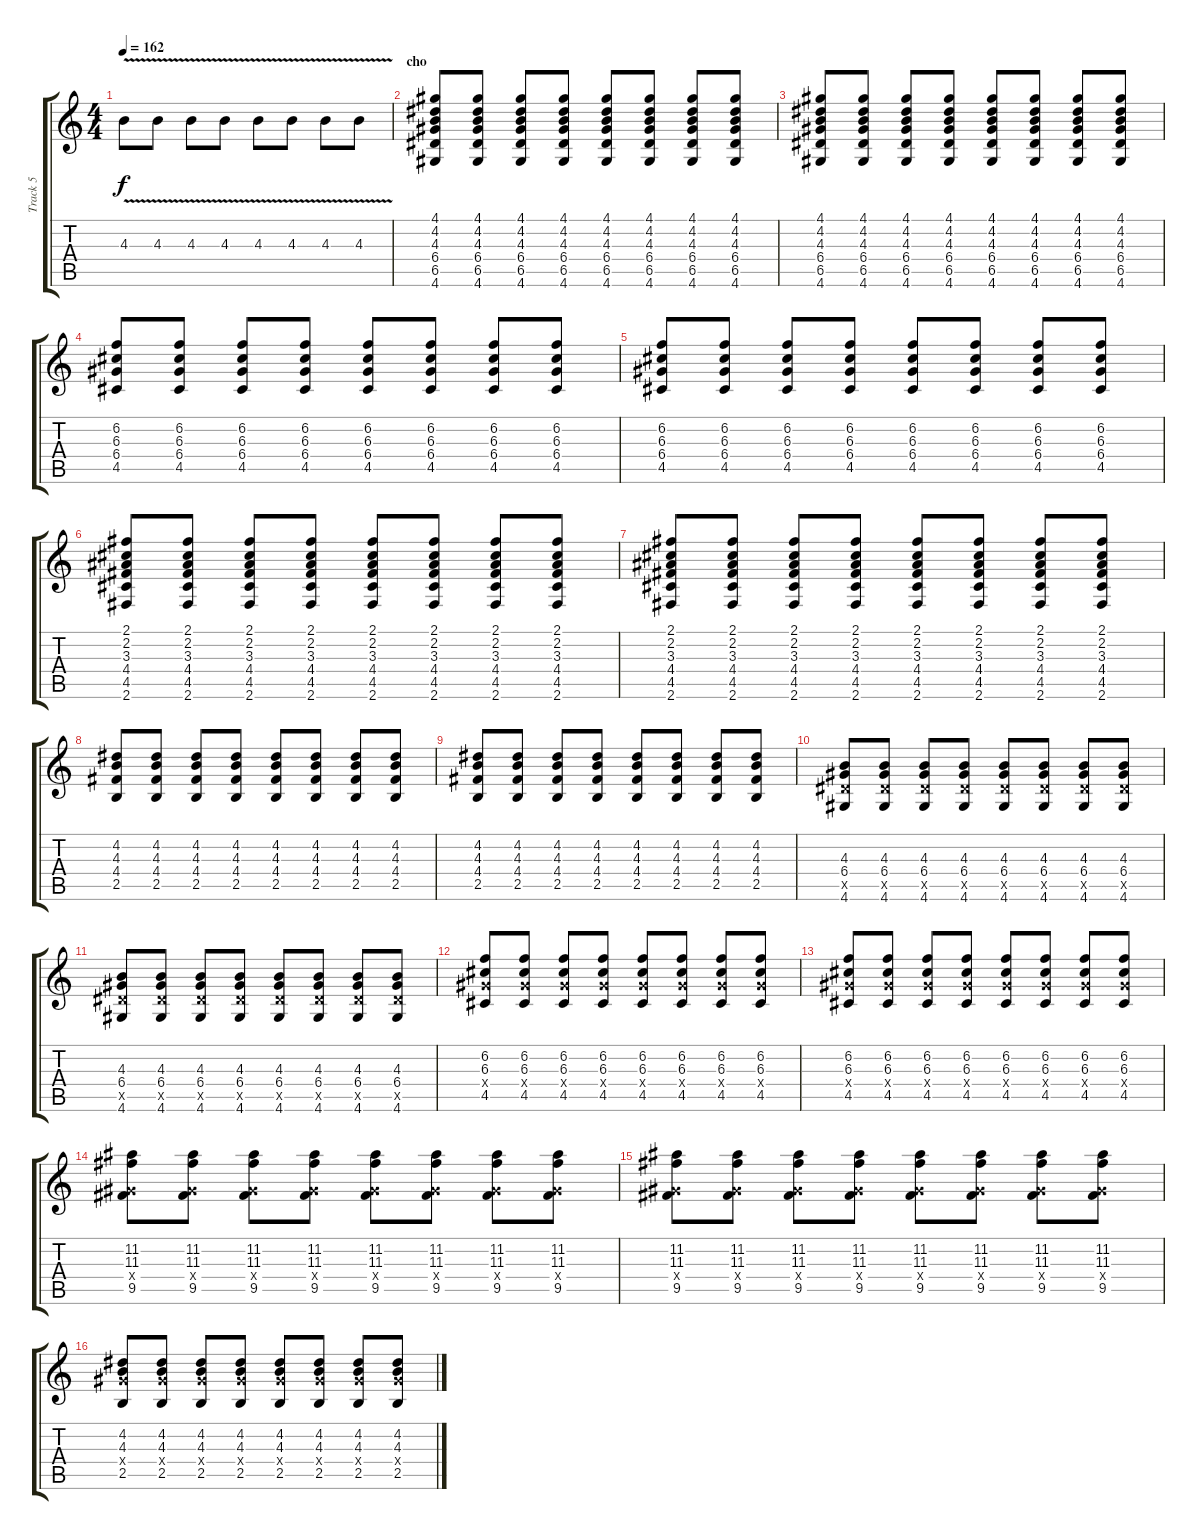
\track ("Track 5" "Track 5") {instrument distortionguitar}
\staff {score tabs}
\tuning (E4 B3 G3 D3 A2 E2) {hide}
\ts (4 4)
\tempo 162
\clef g2
\ks c
4.3{v}.8{dy f} 4.3{v}.8 4.3{v}.8 4.3{v}.8 4.3{v}.8 4.3{v}.8 4.3{v}.8 4.3{v}.8 |
\section ("" "cho")
(4.1 4.2 4.3 6.4 6.5 4.6).8 (4.1 4.2 4.3 6.4 6.5 4.6).8 (4.1 4.2 4.3 6.4 6.5 4.6).8 (4.1 4.2 4.3 6.4 6.5 4.6).8 (4.1 4.2 4.3 6.4 6.5 4.6).8 (4.1 4.2 4.3 6.4 6.5 4.6).8 (4.1 4.2 4.3 6.4 6.5 4.6).8 (4.1 4.2 4.3 6.4 6.5 4.6).8 |
(4.1 4.2 4.3 6.4 6.5 4.6).8 (4.1 4.2 4.3 6.4 6.5 4.6).8 (4.1 4.2 4.3 6.4 6.5 4.6).8 (4.1 4.2 4.3 6.4 6.5 4.6).8 (4.1 4.2 4.3 6.4 6.5 4.6).8 (4.1 4.2 4.3 6.4 6.5 4.6).8 (4.1 4.2 4.3 6.4 6.5 4.6).8 (4.1 4.2 4.3 6.4 6.5 4.6).8 |
(6.2 6.3 6.4 4.5).8 (6.2 6.3 6.4 4.5).8 (6.2 6.3 6.4 4.5).8 (6.2 6.3 6.4 4.5).8 (6.2 6.3 6.4 4.5).8 (6.2 6.3 6.4 4.5).8 (6.2 6.3 6.4 4.5).8 (6.2 6.3 6.4 4.5).8 |
(6.2 6.3 6.4 4.5).8 (6.2 6.3 6.4 4.5).8 (6.2 6.3 6.4 4.5).8 (6.2 6.3 6.4 4.5).8 (6.2 6.3 6.4 4.5).8 (6.2 6.3 6.4 4.5).8 (6.2 6.3 6.4 4.5).8 (6.2 6.3 6.4 4.5).8 |
(2.1 2.2 3.3 4.4 4.5 2.6).8 (2.1 2.2 3.3 4.4 4.5 2.6).8 (2.1 2.2 3.3 4.4 4.5 2.6).8 (2.1 2.2 3.3 4.4 4.5 2.6).8 (2.1 2.2 3.3 4.4 4.5 2.6).8 (2.1 2.2 3.3 4.4 4.5 2.6).8 (2.1 2.2 3.3 4.4 4.5 2.6).8 (2.1 2.2 3.3 4.4 4.5 2.6).8 |
(2.1 2.2 3.3 4.4 4.5 2.6).8 (2.1 2.2 3.3 4.4 4.5 2.6).8 (2.1 2.2 3.3 4.4 4.5 2.6).8 (2.1 2.2 3.3 4.4 4.5 2.6).8 (2.1 2.2 3.3 4.4 4.5 2.6).8 (2.1 2.2 3.3 4.4 4.5 2.6).8 (2.1 2.2 3.3 4.4 4.5 2.6).8 (2.1 2.2 3.3 4.4 4.5 2.6).8 |
(4.2 4.3 4.4 2.5).8 (4.2 4.3 4.4 2.5).8 (4.2 4.3 4.4 2.5).8 (4.2 4.3 4.4 2.5).8 (4.2 4.3 4.4 2.5).8 (4.2 4.3 4.4 2.5).8 (4.2 4.3 4.4 2.5).8 (4.2 4.3 4.4 2.5).8 |
(4.2 4.3 4.4 2.5).8 (4.2 4.3 4.4 2.5).8 (4.2 4.3 4.4 2.5).8 (4.2 4.3 4.4 2.5).8 (4.2 4.3 4.4 2.5).8 (4.2 4.3 4.4 2.5).8 (4.2 4.3 4.4 2.5).8 (4.2 4.3 4.4 2.5).8 |
(4.3 6.4 6.5{x} 4.6).8 (4.3 6.4 6.5{x} 4.6).8 (4.3 6.4 6.5{x} 4.6).8 (4.3 6.4 6.5{x} 4.6).8 (4.3 6.4 6.5{x} 4.6).8 (4.3 6.4 6.5{x} 4.6).8 (4.3 6.4 6.5{x} 4.6).8 (4.3 6.4 6.5{x} 4.6).8 |
(4.3 6.4 6.5{x} 4.6).8 (4.3 6.4 6.5{x} 4.6).8 (4.3 6.4 6.5{x} 4.6).8 (4.3 6.4 6.5{x} 4.6).8 (4.3 6.4 6.5{x} 4.6).8 (4.3 6.4 6.5{x} 4.6).8 (4.3 6.4 6.5{x} 4.6).8 (4.3 6.4 6.5{x} 4.6).8 |
(6.2 6.3 6.4{x} 4.5).8 (6.2 6.3 6.4{x} 4.5).8 (6.2 6.3 6.4{x} 4.5).8 (6.2 6.3 6.4{x} 4.5).8 (6.2 6.3 6.4{x} 4.5).8 (6.2 6.3 6.4{x} 4.5).8 (6.2 6.3 6.4{x} 4.5).8 (6.2 6.3 6.4{x} 4.5).8 |
(6.2 6.3 6.4{x} 4.5).8 (6.2 6.3 6.4{x} 4.5).8 (6.2 6.3 6.4{x} 4.5).8 (6.2 6.3 6.4{x} 4.5).8 (6.2 6.3 6.4{x} 4.5).8 (6.2 6.3 6.4{x} 4.5).8 (6.2 6.3 6.4{x} 4.5).8 (6.2 6.3 6.4{x} 4.5).8 |
(11.2 11.3 6.4{x} 9.5).8 (11.2 11.3 6.4{x} 9.5).8 (11.2 11.3 6.4{x} 9.5).8 (11.2 11.3 6.4{x} 9.5).8 (11.2 11.3 6.4{x} 9.5).8 (11.2 11.3 6.4{x} 9.5).8 (11.2 11.3 6.4{x} 9.5).8 (11.2 11.3 6.4{x} 9.5).8 |
(11.2 11.3 6.4{x} 9.5).8 (11.2 11.3 6.4{x} 9.5).8 (11.2 11.3 6.4{x} 9.5).8 (11.2 11.3 6.4{x} 9.5).8 (11.2 11.3 6.4{x} 9.5).8 (11.2 11.3 6.4{x} 9.5).8 (11.2 11.3 6.4{x} 9.5).8 (11.2 11.3 6.4{x} 9.5).8 |
(4.2 4.3 6.4{x} 2.5).8 (4.2 4.3 6.4{x} 2.5).8 (4.2 4.3 6.4{x} 2.5).8 (4.2 4.3 6.4{x} 2.5).8 (4.2 4.3 6.4{x} 2.5).8 (4.2 4.3 6.4{x} 2.5).8 (4.2 4.3 6.4{x} 2.5).8 (4.2 4.3 6.4{x} 2.5).8
